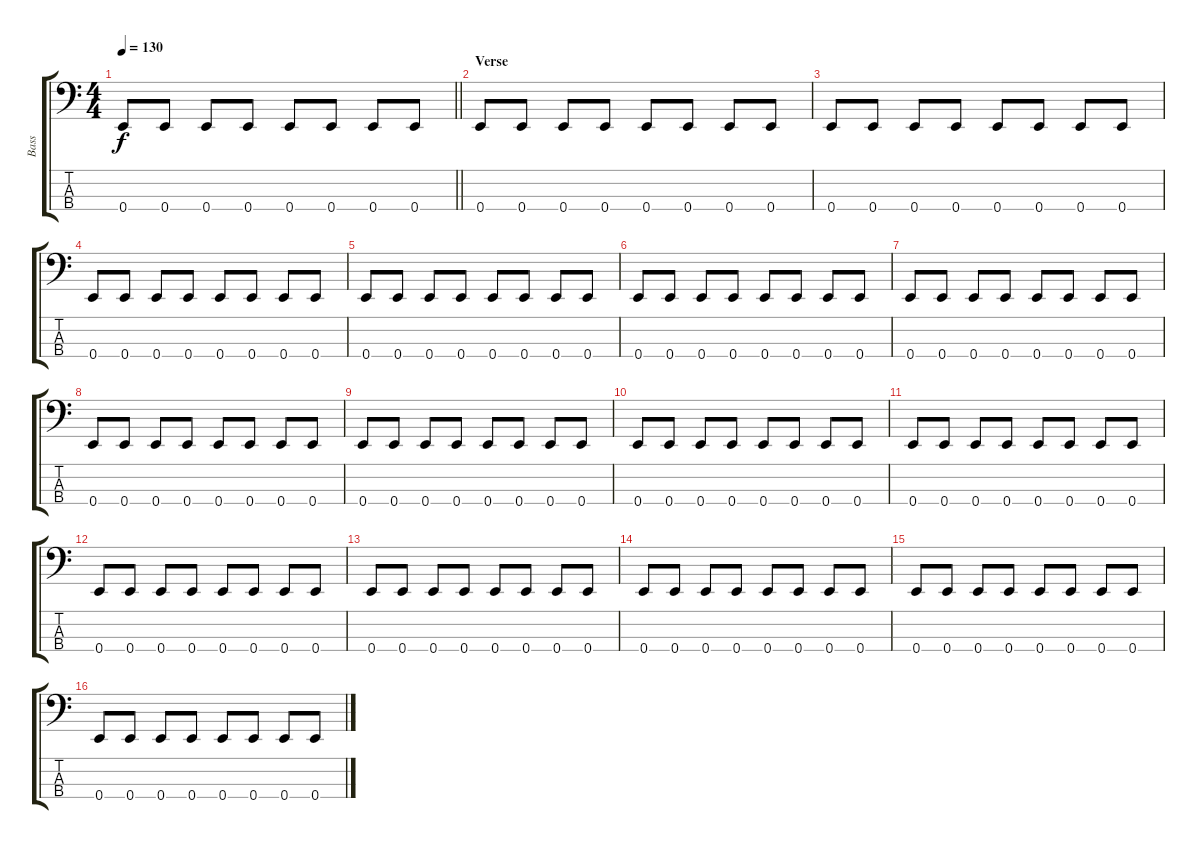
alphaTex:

\track ("Bass" "Bass") {instrument electricbassfinger}
\staff {score tabs}
\tuning (G2 D2 A1 E1) {hide}
\ts (4 4)
\tempo 130
\clef f4
\barLineRight lightlight
\ks c
0.4.8{dy f} 0.4.8 0.4.8 0.4.8 0.4.8 0.4.8 0.4.8 0.4.8 |
\section ("" "Verse")
0.4.8 0.4.8 0.4.8 0.4.8 0.4.8 0.4.8 0.4.8 0.4.8 |
0.4.8 0.4.8 0.4.8 0.4.8 0.4.8 0.4.8 0.4.8 0.4.8 |
0.4.8 0.4.8 0.4.8 0.4.8 0.4.8 0.4.8 0.4.8 0.4.8 |
0.4.8 0.4.8 0.4.8 0.4.8 0.4.8 0.4.8 0.4.8 0.4.8 |
0.4.8 0.4.8 0.4.8 0.4.8 0.4.8 0.4.8 0.4.8 0.4.8 |
0.4.8 0.4.8 0.4.8 0.4.8 0.4.8 0.4.8 0.4.8 0.4.8 |
0.4.8 0.4.8 0.4.8 0.4.8 0.4.8 0.4.8 0.4.8 0.4.8 |
0.4.8 0.4.8 0.4.8 0.4.8 0.4.8 0.4.8 0.4.8 0.4.8 |
0.4.8 0.4.8 0.4.8 0.4.8 0.4.8 0.4.8 0.4.8 0.4.8 |
0.4.8 0.4.8 0.4.8 0.4.8 0.4.8 0.4.8 0.4.8 0.4.8 |
0.4.8 0.4.8 0.4.8 0.4.8 0.4.8 0.4.8 0.4.8 0.4.8 |
0.4.8 0.4.8 0.4.8 0.4.8 0.4.8 0.4.8 0.4.8 0.4.8 |
0.4.8 0.4.8 0.4.8 0.4.8 0.4.8 0.4.8 0.4.8 0.4.8 |
0.4.8 0.4.8 0.4.8 0.4.8 0.4.8 0.4.8 0.4.8 0.4.8 |
0.4.8 0.4.8 0.4.8 0.4.8 0.4.8 0.4.8 0.4.8 0.4.8
